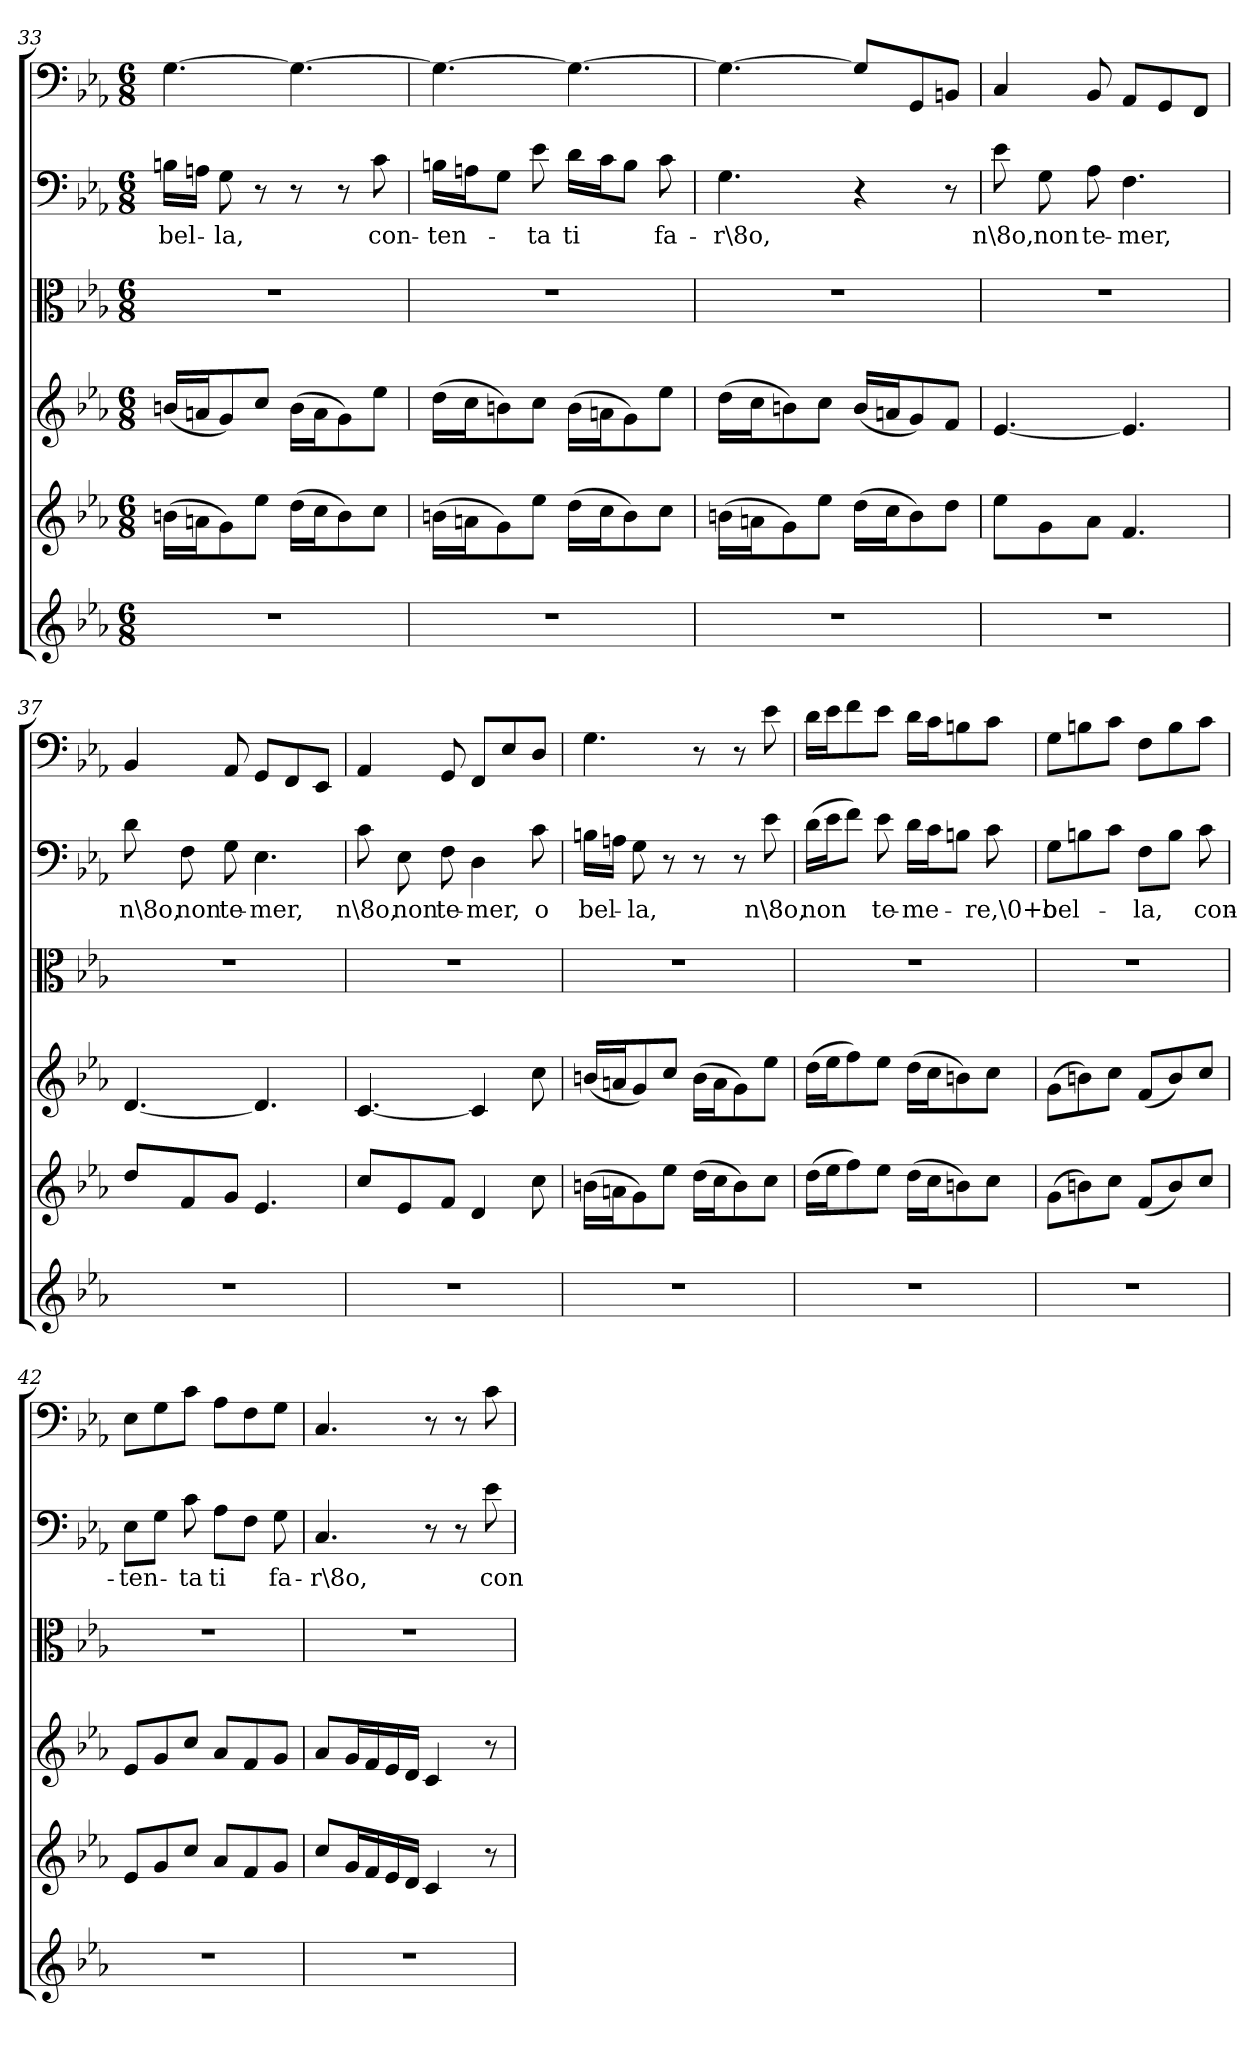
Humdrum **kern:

**kern	**kern	**kern	**kern	**kern	**text	**kern
*part6	*part5	*part4	*part3	*part2	*part2	*part1
*staff6	*staff5	*staff4	*staff3	*staff2	*staff2	*staff1
*clefG2	*clefG2	*clefG2	*clefC3	*clefF4	*	*clefF4
*k[b-e-a-]	*k[b-e-a-]	*k[b-e-a-]	*k[b-e-a-]	*k[b-e-a-]	*	*k[b-e-a-]
*c:	*c:	*c:	*c:	*c:	*	*c:
*M6/8	*M6/8	*M6/8	*M6/8	*M6/8	*	*M6/8
=33	=33	=33	=33	=33	=33	=33
2.r	(16bn\LL	(16bn/LL	2.r	16Bn\LL	bel-	[4.G\
.	16an\J	16an/J	.	16An\JJ	.	.
.	8g\)	8g/)	.	8G\	-la,	.
.	8ee-\J	8cc/J	.	8r	.	.
.	(16dd\LL	(16b\LL	.	8r	.	4.G\_
.	16cc\J	16a\J	.	.	.	.
.	8b\)	8g\)	.	8r	.	.
.	8cc\J	8ee-\J	.	8c\	con-	.
=34	=34	=34	=34	=34	=34	=34
2.r	(16bn\LL	(16dd\LL	2.r	16Bn\LL	-ten-	4.G\_
.	16an\J	16cc\J	.	16An\J	.	.
.	8g\)	8bn\)	.	8G\J	.	.
.	8ee-\J	8cc\J	.	8e-\	-ta	.
.	(16dd\LL	(16b\LL	.	16d\LL	ti	4.G\_
.	16cc\J	16an\J	.	16c\J	.	.
.	8b\)	8g\)	.	8B\J	.	.
.	8cc\J	8ee-\J	.	8c\	fa-	.
=35	=35	=35	=35	=35	=35	=35
2.r	(16bn\LL	(16dd\LL	2.r	4.G\	-r\8o,	4.G\_
.	16an\J	16cc\J	.	.	.	.
.	8g\)	8bn\)	.	.	.	.
.	8ee-\J	8cc\J	.	.	.	.
.	(16dd\LL	(16b/LL	.	4r	.	8G/L]
.	16cc\J	16an/J	.	.	.	.
.	8b\)	8g/)	.	.	.	8GG/
.	8dd\J	8f/J	.	8r	.	8BBn/J
=36	=36	=36	=36	=36	=36	=36
2.r	8ee-\L	[4.e-/	2.r	8e-\	n\8o,	4C/
.	8g\	.	.	8G\	non	.
.	8a-\J	.	.	8A-\	te-	8BB-/
.	4.f/	4.e-/]	.	4.F\	-mer,	8AA-/L
.	.	.	.	.	.	8GG/
.	.	.	.	.	.	8FF/J
=37	=37	=37	=37	=37	=37	=37
2.r	8dd/L	[4.d/	2.r	8d\	n\8o,	4BB-/
.	8f/	.	.	8F\	non	.
.	8g/J	.	.	8G\	te-	8AA-/
.	4.e-/	4.d/]	.	4.E-\	-mer,	8GG/L
.	.	.	.	.	.	8FF/
.	.	.	.	.	.	8EE-/J
=38	=38	=38	=38	=38	=38	=38
2.r	8cc/L	[4.c/	2.r	8c\	n\8o,	4AA-/
.	8e-/	.	.	8E-\	non	.
.	8f/J	.	.	8F\	te-	8GG/
.	4d/	4c/]	.	4D\	-mer,	8FF/L
.	.	.	.	.	.	8E-/
.	8cc\	8cc\	.	8c\	o	8D/J
=39	=39	=39	=39	=39	=39	=39
2.r	(16bn\LL	(16bn/LL	2.r	16Bn\LL	bel-	4.G\
.	16an\J	16an/J	.	16An\JJ	.	.
.	8g\)	8g/)	.	8G\	-la,	.
.	8ee-\J	8cc/J	.	8r	.	.
.	(16dd\LL	(16b\LL	.	8r	.	8r
.	16cc\J	16a\J	.	.	.	.
.	8b\)	8g\)	.	8r	.	8r
.	8cc\J	8ee-\J	.	8e-\	n\8o,	8e-\
=40	=40	=40	=40	=40	=40	=40
2.r	(16dd\LL	(16dd\LL	2.r	(16d\LL	non	16d\LL
.	16ee-\J	16ee-\J	.	16e-\J	.	16e-\J
.	8ff\)	8ff\)	.	8f\J)	.	8f\
.	8ee-\J	8ee-\J	.	8e-\	te-	8e-\J
.	(16dd\LL	(16dd\LL	.	16d\LL	-me-	16d\LL
.	16cc\J	16cc\J	.	16c\J	.	16c\J
.	8bn\)	8bn\)	.	8Bn\J	.	8Bn\
.	8cc\J	8cc\J	.	8c\	-re,\0+o	8c\J
=41	=41	=41	=41	=41	=41	=41
2.r	(8g\L	(8g\L	2.r	8G\L	bel-	8G\L
.	8bn\)	8bn\)	.	8Bn\	.	8Bn\
.	8cc\J	8cc\J	.	8c\J	.	8c\J
.	(8f/L	(8f/L	.	8F\L	-la,	8F\L
.	8b/)	8b/)	.	8B\J	.	8B\
.	8cc/J	8cc/J	.	8c\	con-	8c\J
=42	=42	=42	=42	=42	=42	=42
2.r	8e-/L	8e-/L	2.r	8E-\L	-ten-	8E-\L
.	8g/	8g/	.	8G\J	.	8G\
.	8cc/J	8cc/J	.	8c\	-ta	8c\J
.	8a-/L	8a-/L	.	8A-\L	ti	8A-\L
.	8f/	8f/	.	8F\J	.	8F\
.	8g/J	8g/J	.	8G\	fa-	8G\J
=43	=43	=43	=43	=43	=43	=43
2.r	8cc/L	8a-/L	2.r	4.C/	-r\8o,	4.C/
.	16g/L	16g/L	.	.	.	.
.	16f/	16f/	.	.	.	.
.	16e-/	16e-/	.	.	.	.
.	16d/JJ	16d/JJ	.	.	.	.
.	4c/	4c/	.	8r	.	8r
.	.	.	.	8r	.	8r
.	8r	8r	.	8e-\	con-	8c\
=	=	=	=	=	=	=
*-	*-	*-	*-	*-	*-	*-
